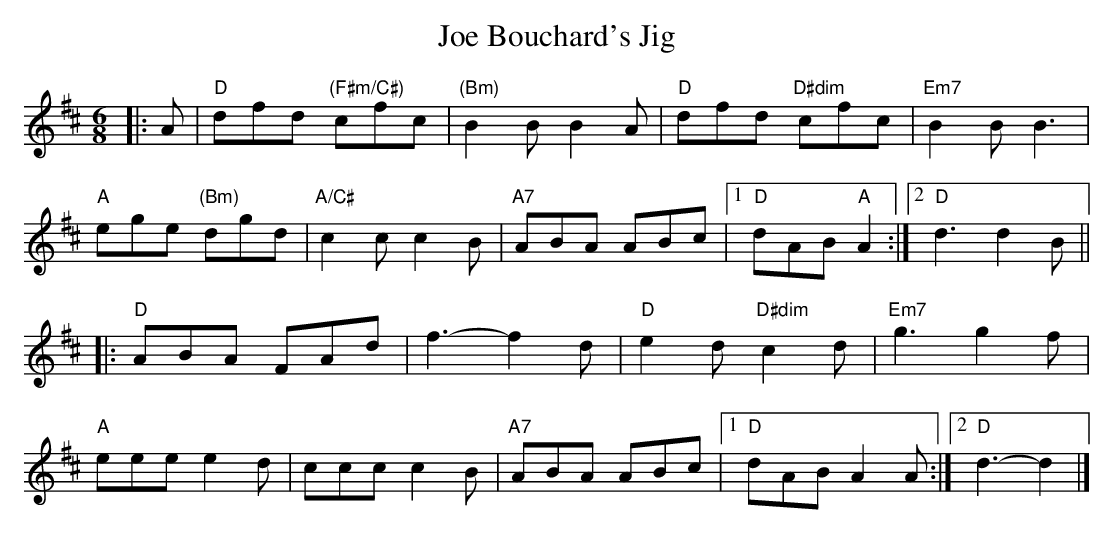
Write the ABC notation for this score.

X:1
T:Joe Bouchard's Jig
M:6/8
K:D
|:A| "D"dfd "(F#m/C#)"cfc |"(Bm)" B2B B2 A | "D"dfd "D#dim"cfc | "Em7" B2 B B3 |
"A" ege "(Bm)"dgd | "A/C#"c2c c2B | "A7"ABA ABc |1 "D"dAB "A"A2 :|2"D"d3 d2 B||
|:"D"ABA FAd | f3-f2 d|"D"e2d "D#dim" c2d | "Em7"g3 g2 f |
 "A"eee e2 d | ccc c2 B | "A7"ABA ABc |1"D"dAB A2 A :|2"D"d3-d2|]
